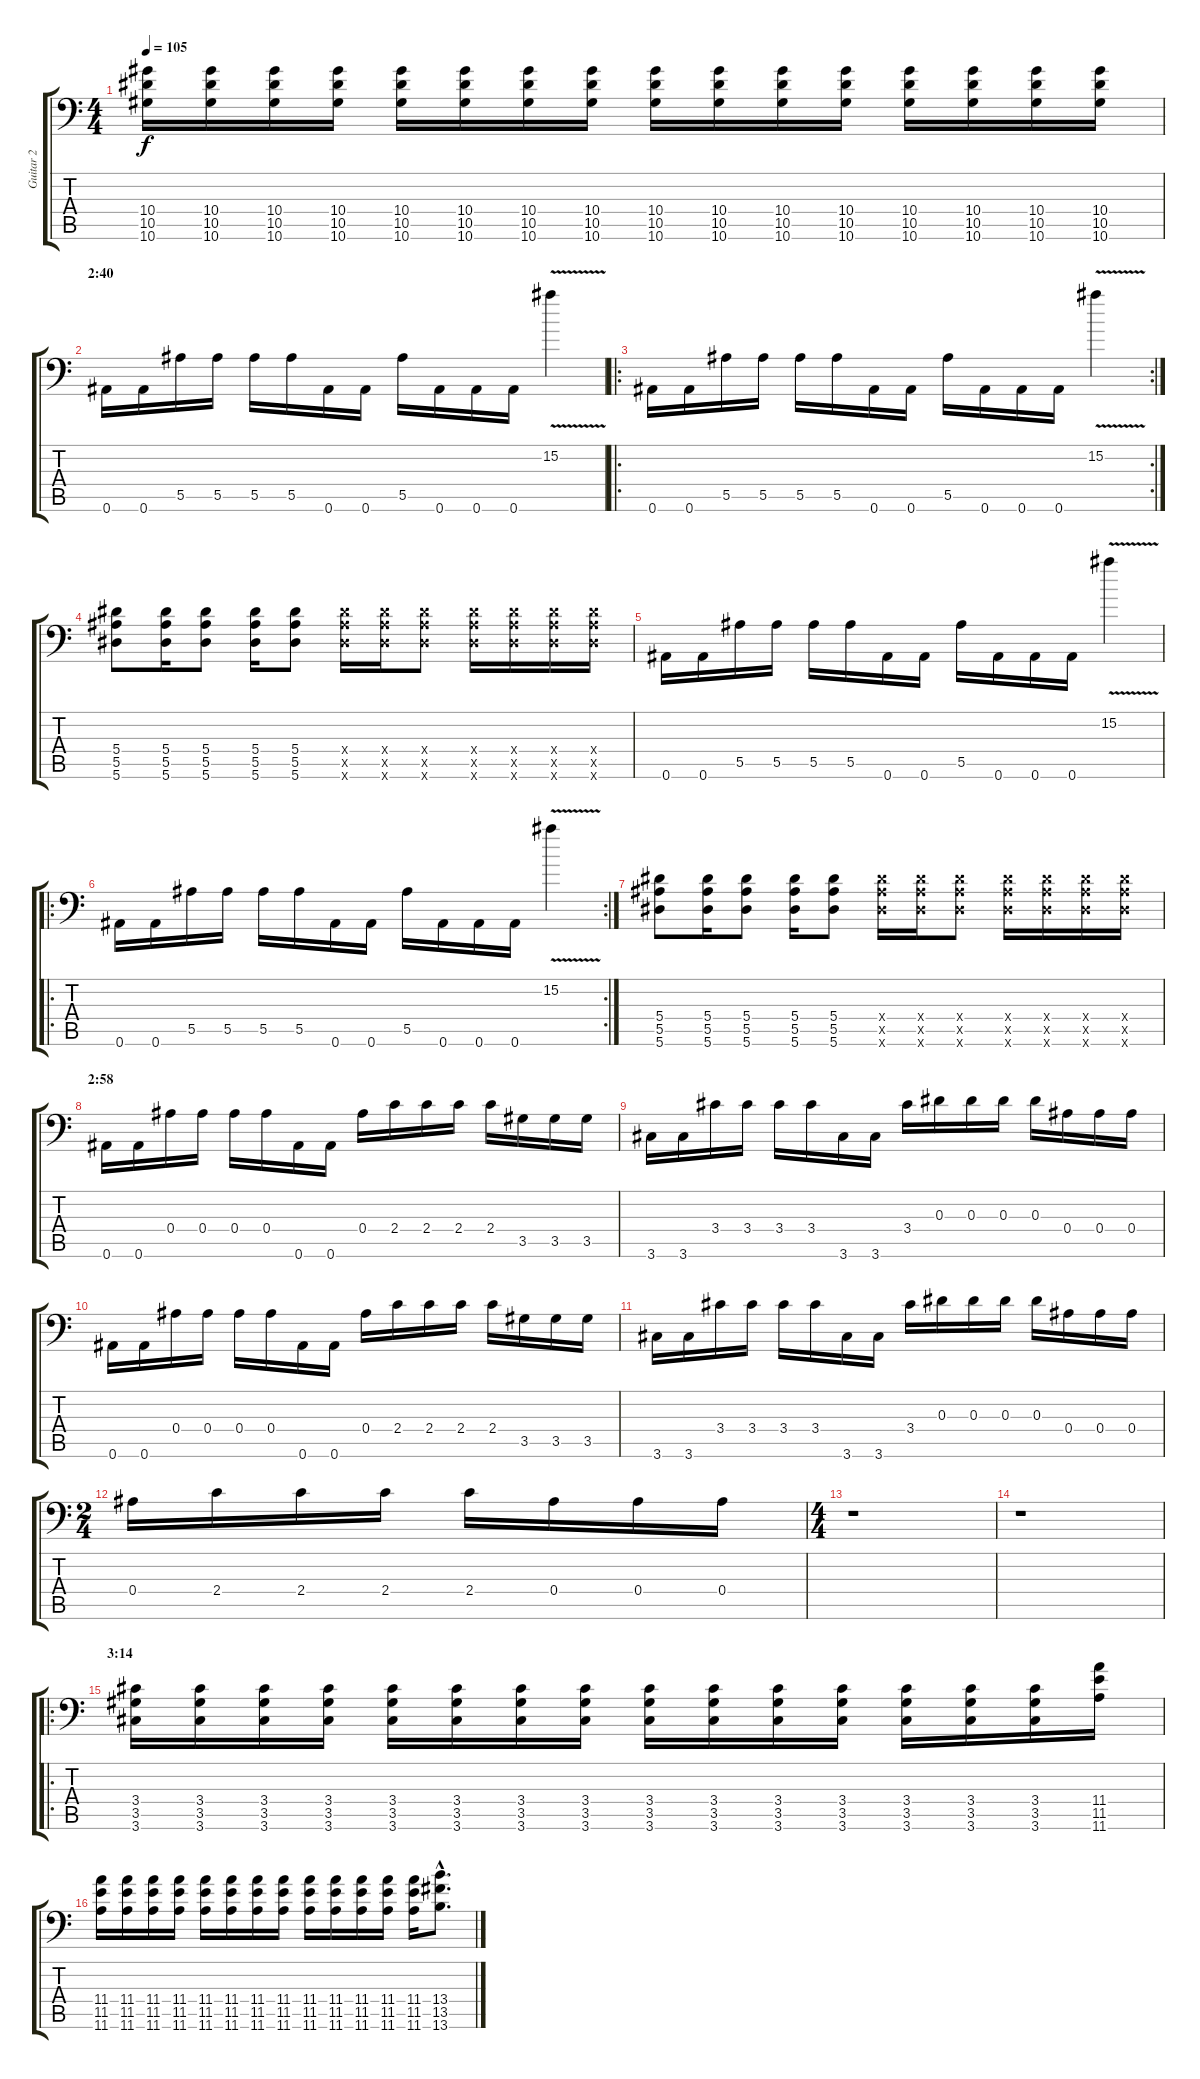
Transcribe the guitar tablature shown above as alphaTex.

\track ("Guitar 2" "Guitar 2") {instrument distortionguitar}
\staff {score tabs}
\tuning (C4 G3 Eb3 Bb2 F2 Bb1) {hide}
\ts (4 4)
\tempo 105
\clef f4
\ks c
(10.4 10.5 10.6).16{dy f} (10.4 10.5 10.6).16 (10.4 10.5 10.6).16 (10.4 10.5 10.6).16 (10.4 10.5 10.6).16 (10.4 10.5 10.6).16 (10.4 10.5 10.6).16 (10.4 10.5 10.6).16 (10.4 10.5 10.6).16 (10.4 10.5 10.6).16 (10.4 10.5 10.6).16 (10.4 10.5 10.6).16 (10.4 10.5 10.6).16 (10.4 10.5 10.6).16 (10.4 10.5 10.6).16 (10.4 10.5 10.6).16 |
\section ("" "2:40")
0.6.16 0.6.16 5.5.16 5.5.16 5.5.16 5.5.16 0.6.16 0.6.16 5.5.16 0.6.16 0.6.16 0.6.16 15.2{v}.4 |
\ro
\rc 2
0.6.16 0.6.16 5.5.16 5.5.16 5.5.16 5.5.16 0.6.16 0.6.16 5.5.16 0.6.16 0.6.16 0.6.16 15.2{v}.4 |
(5.4 5.5 5.6).8 (5.4 5.5 5.6).16 (5.4 5.5 5.6).8 (5.4 5.5 5.6).16 (5.4 5.5 5.6).8 (5.4{x} 5.5{x} 5.6{x}).16 (5.4{x} 5.5{x} 5.6{x}).16 (5.4{x} 5.5{x} 5.6{x}).8 (5.4{x} 5.5{x} 5.6{x}).16 (5.4{x} 5.5{x} 5.6{x}).16 (5.4{x} 5.5{x} 5.6{x}).16 (5.4{x} 5.5{x} 5.6{x}).16 |
0.6.16 0.6.16 5.5.16 5.5.16 5.5.16 5.5.16 0.6.16 0.6.16 5.5.16 0.6.16 0.6.16 0.6.16 15.2{v}.4 |
\ro
\rc 2
0.6.16 0.6.16 5.5.16 5.5.16 5.5.16 5.5.16 0.6.16 0.6.16 5.5.16 0.6.16 0.6.16 0.6.16 15.2{v}.4 |
(5.4 5.5 5.6).8 (5.4 5.5 5.6).16 (5.4 5.5 5.6).8 (5.4 5.5 5.6).16 (5.4 5.5 5.6).8 (5.4{x} 5.5{x} 5.6{x}).16 (5.4{x} 5.5{x} 5.6{x}).16 (5.4{x} 5.5{x} 5.6{x}).8 (5.4{x} 5.5{x} 5.6{x}).16 (5.4{x} 5.5{x} 5.6{x}).16 (5.4{x} 5.5{x} 5.6{x}).16 (5.4{x} 5.5{x} 5.6{x}).16 |
\section ("" "2:58")
0.6.16 0.6.16 0.4.16 0.4.16 0.4.16 0.4.16 0.6.16 0.6.16 0.4.16 2.4.16 2.4.16 2.4.16 2.4.16 3.5.16 3.5.16 3.5.16 |
3.6.16 3.6.16 3.4.16 3.4.16 3.4.16 3.4.16 3.6.16 3.6.16 3.4.16 0.3.16 0.3.16 0.3.16 0.3.16 0.4.16 0.4.16 0.4.16 |
0.6.16 0.6.16 0.4.16 0.4.16 0.4.16 0.4.16 0.6.16 0.6.16 0.4.16 2.4.16 2.4.16 2.4.16 2.4.16 3.5.16 3.5.16 3.5.16 |
3.6.16 3.6.16 3.4.16 3.4.16 3.4.16 3.4.16 3.6.16 3.6.16 3.4.16 0.3.16 0.3.16 0.3.16 0.3.16 0.4.16 0.4.16 0.4.16 |
\ts (2 4)
0.4.16 2.4.16 2.4.16 2.4.16 2.4.16 0.4.16 0.4.16 0.4.16 |
\ts (4 4)
r.1 |
r.1 |
\ro
\section ("" "3:14")
(3.4 3.5 3.6).16 (3.4 3.5 3.6).16 (3.4 3.5 3.6).16 (3.4 3.5 3.6).16 (3.4 3.5 3.6).16 (3.4 3.5 3.6).16 (3.4 3.5 3.6).16 (3.4 3.5 3.6).16 (3.4 3.5 3.6).16 (3.4 3.5 3.6).16 (3.4 3.5 3.6).16 (3.4 3.5 3.6).16 (3.4 3.5 3.6).16 (3.4 3.5 3.6).16 (3.4 3.5 3.6).16 (11.4 11.5 11.6).16 |
(11.4 11.5 11.6).16 (11.4 11.5 11.6).16 (11.4 11.5 11.6).16 (11.4 11.5 11.6).16 (11.4 11.5 11.6).16 (11.4 11.5 11.6).16 (11.4 11.5 11.6).16 (11.4 11.5 11.6).16 (11.4 11.5 11.6).16 (11.4 11.5 11.6).16 (11.4 11.5 11.6).16 (11.4 11.5 11.6).16 (11.4 11.5 11.6).16 (13.4{hac} 13.5{hac} 13.6{hac}).8{d}
